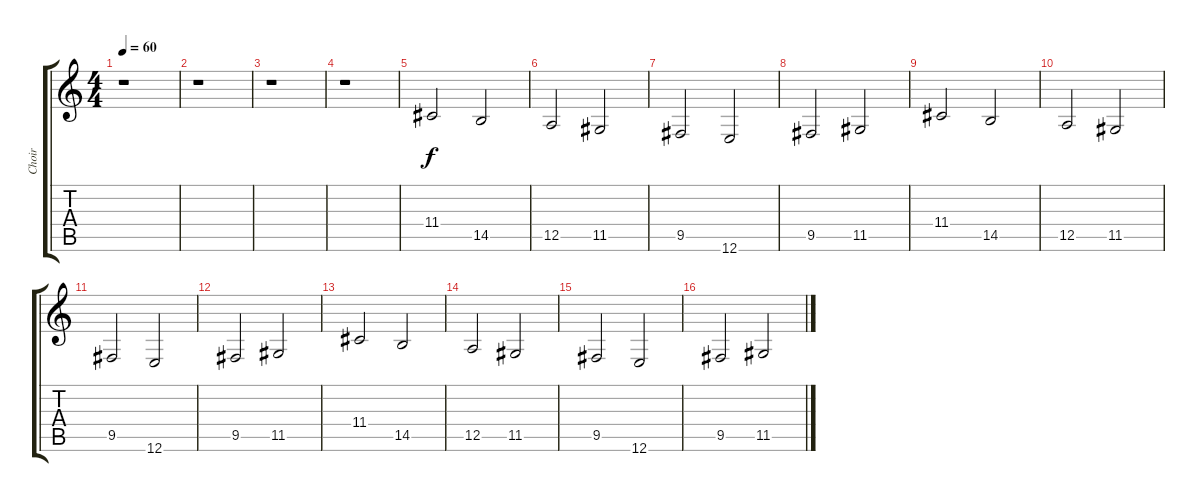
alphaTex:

\track ("Choir" "Choir") {instrument choiraahs}
\staff {score tabs}
\tuning (E4 B3 G3 D3 A2 E2) {hide}
\ts (4 4)
\tempo 60
\clef g2
\ks c
r.1{dy f instrument choiraahs} |
r.1 |
r.1 |
r.1 |
11.4.2 14.5.2 |
12.5.2 11.5.2 |
9.5.2 12.6.2 |
9.5.2 11.5.2 |
11.4.2 14.5.2 |
12.5.2 11.5.2 |
9.5.2 12.6.2 |
9.5.2 11.5.2 |
11.4.2{volume 13} 14.5.2 |
12.5.2 11.5.2 |
9.5.2 12.6.2 |
9.5.2 11.5.2
